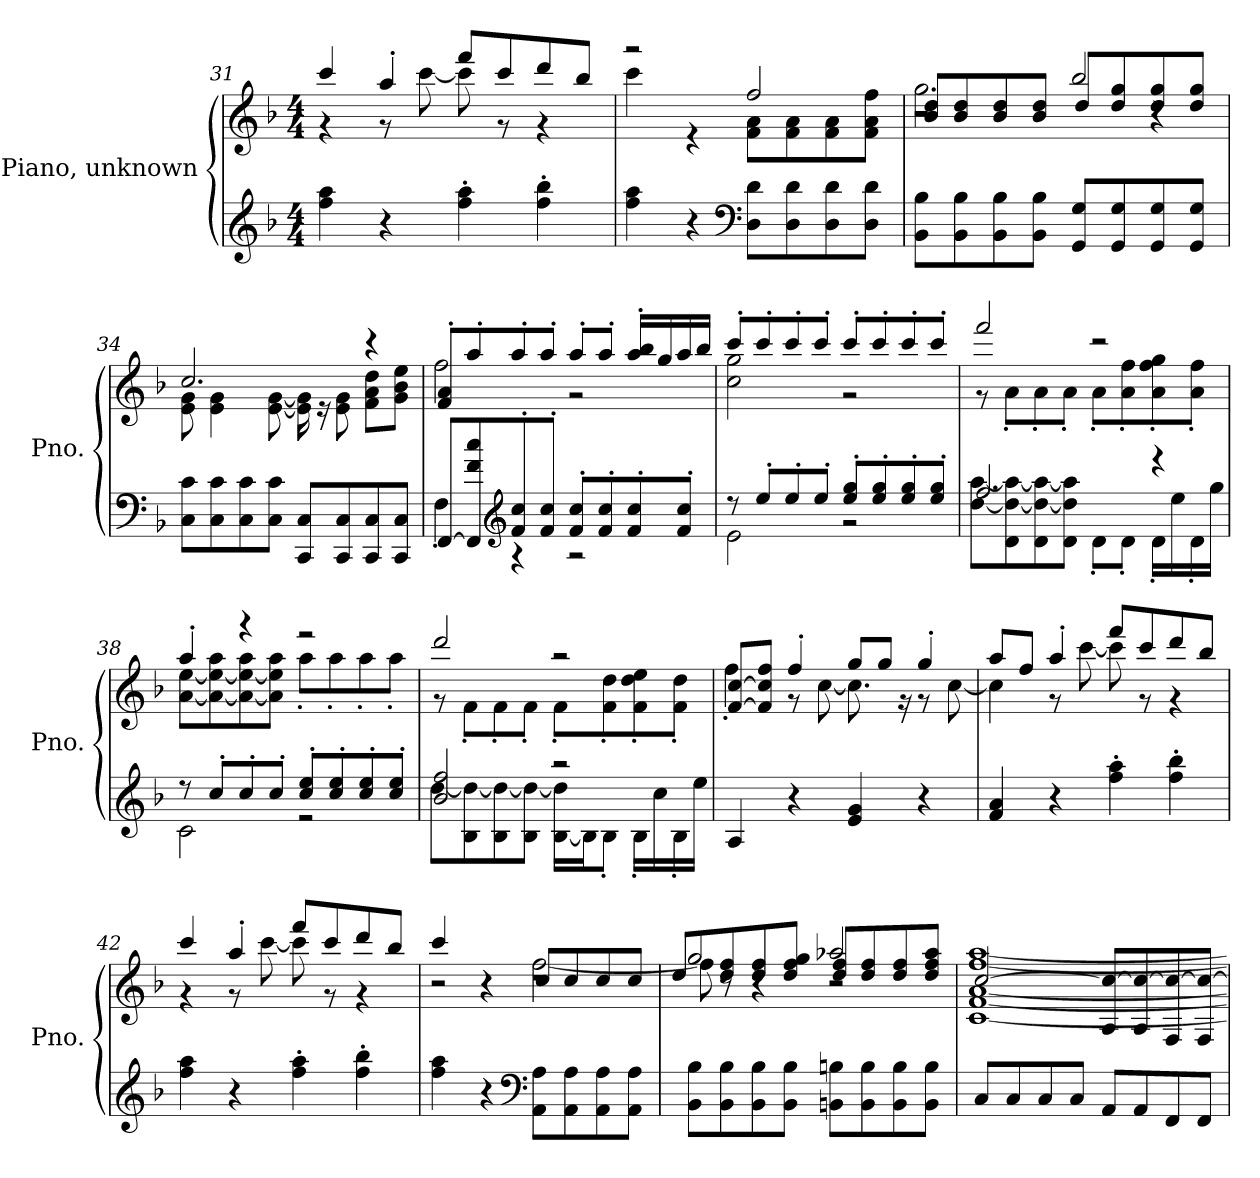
**kern	**kern
*part1	*part1
*staff2	*staff1
*I"Piano, unknown	*
*I'Pno.	*
!!LO:LB:g=z
*clefG2	*clefG2
*k[b-]	*k[b-]
*M4/4	*M4/4
=31	=31
*	*^
4ff\ 4aa\	4ccc/	4r
4r	4aa'/	8r
.	.	[8ccc\
4ff\' 4aa\'	8fff/L	8ccc\]
.	8ccc/	8r
4ff\' 4bb-\'	8ddd/	4r
.	8bb-/J	.
=32	=32	=32
4ff\ 4aa\	2r	4ccc\
4r	.	4r
*clefF4	*	*
8D\ 8d\L	2ff/	8f\ 8a\L
8D\ 8d\	.	8f\ 8a\
8D\ 8d\	.	8f\ 8a\
8D\ 8d\J	.	8f\ 8a\ 8ff\J
=33	=33	=33
*	*	*^
8BB-\ 8B-\L	2r	2.gg\	8b-/ 8dd/L
8BB-\ 8B-\	.	.	8b-/ 8dd/
8BB-\ 8B-\	.	.	8b-/ 8dd/
8BB-\ 8B-\J	.	.	8b-/ 8dd/J
8GG/ 8G/L	2bb-/	.	8dd/L
8GG/ 8G/	.	.	8dd/ 8gg/
8GG/ 8G/	.	4r	8dd/ 8gg/
8GG/ 8G/J	.	.	8dd/ 8gg/J
*	*	*v	*v
=34	=34	=34
8C\ 8c\L	2.cc/	8e\ 8g\
8C\ 8c\	.	4e\ 4g\
8C\ 8c\	.	.
8C\ 8c\J	.	[8e\ [8g\
8CC/ 8C/L	.	16e\] 16g\]
.	.	16r
8CC/ 8C/	.	8e\ 8g\
8CC/ 8C/	4r	8f\ 8a\ 8dd\L
8CC/ 8C/J	.	8g\ 8b-\ 8ee\J
!!LO:PB:g=z	!!
=35	=35	=35
*^	*	*
[8FF/L	4F'\	8f/' 8a/'L	2ff\
8FF/] 8f/ 8cc/	.	8aa'/	.
*clefG2	*	*	*
8f/' 8cc/'	4r	8aa'/	.
8f/' 8cc/'J	.	8aa'/J	.
8f/' 8cc/'L	2r	8aa'/L	2r
8f/' 8cc/'	.	8aa'/J	.
8f/' 8cc/'	.	16aa/' 16bb-/'LL	.
.	.	16gg/	.
8f/' 8cc/'J	.	16aa/	.
.	.	16bb-/JJ	.
=36	=36	=36	=36
8r	2e\	8ccc'/L	2cc\ 2gg\
8ee'/L	.	8ccc'/	.
8ee'/	.	8ccc'/	.
8ee'/J	.	8ccc'/J	.
8ee/' 8gg/'L	2r	8ccc'/L	2r
8ee/' 8gg/'	.	8ccc'/	.
8ee/' 8gg/'	.	8ccc'/	.
8ee/' 8gg/'J	.	8ccc'/J	.
=37	=37	=37	=37
2.ff/	[8dd\ [8aa\L	2fff/	8r
.	8d\ 8dd\_ 8aa\_	.	8a'\L
.	8d\ 8dd\_ 8aa\_	.	8a'\
.	8d\ 8dd\] 8aa\]J	.	8a'\J
.	8d'\L	2r	8a'\L
.	8d'\J	.	8a\' 8ff\'
4r	16d'\LL	.	8a\' 8ff\' 8gg\'
.	16ee\	.	.
.	16d'\	.	8a\' 8ff\'J
.	16gg\JJ	.	.
!!LO:LB:g=z	!!
=38	=38	=38	=38
8r	2c\	4aa'/	[8a\ [8ee\L
8cc'/L	.	.	8a\_ 8ee\_ 8aa\
8cc'/	.	4r	8a\_ 8ee\_ 8aa\
8cc'/J	.	.	8a\] 8ee\] 8aa\J
8cc/' 8ee/'L	2r	2r	8aa'\L
8cc/' 8ee/'	.	.	8aa'\
8cc/' 8ee/'	.	.	8aa'\
8cc/' 8ee/'J	.	.	8aa'\J
=39	=39	=39	=39
2b-/ 2ff/	[8dd\L	2ddd/	8r
.	8B-\ 8dd\_	.	8f'\L
.	8B-\ 8dd\_	.	8f'\
.	8B-\ 8dd\_J	.	8f'\J
2r	[16B-\ 16dd\]LL	2r	8f'\L
.	16B-\J]	.	.
.	8B-'\J	.	8f\' 8dd\'
.	16B-'\LL	.	8f\' 8dd\' 8ee\'
.	16cc\	.	.
.	16B-'\	.	8f\' 8dd\'J
.	16ee\JJ	.	.
*v	*v	*	*
=40	=40	=40
4A/	[8f/ [8cc/L	4ff'\
.	8f/] 8cc/] 8ff/J	.
4r	4ff'/	8r
.	.	[8cc\
4e/ 4g/	8gg/L	8.cc\]
.	8gg/J	.
.	.	16r
4r	4gg'/	8r
.	.	[8cc\
!!LO:LB:g=z	!!
=41	=41	=41
4f/ 4a/	8aa/L	4cc\]
.	8ff/J	.
4r	4aa'/	8r
.	.	[8ccc\
4ff\' 4aa\'	8fff/L	8ccc\]
.	8ccc/	8r
4ff\' 4bb-\'	8ddd/	4r
.	8bb-/J	.
=42	=42	=42
4ff\ 4aa\	4ccc/	4r
4r	4aa'/	8r
.	.	[8ccc\
4ff\' 4aa\'	8fff/L	8ccc\]
.	8ccc/	8r
4ff\' 4bb-\'	8ddd/	4r
.	8bb-/J	.
=43	=43	=43
*	*	*^
4ff\ 4aa\	1r	2r	4ccc/
4r	.	.	4r
*clefF4	*	*	*
8AA\ 8A\L	.	[2ff\	8cc/L
8AA\ 8A\	.	.	8cc/
8AA\ 8A\	.	.	8cc/
8AA\ 8A\J	.	.	8cc/J
=44	=44	=44	=44
8BB-\ 8B-\L	2gg/	8ff\]	8dd/L
8BB-\ 8B-\	.	8r	8dd/ 8ff/
8BB-\ 8B-\	.	4r	8dd/ 8ff/
8BB-\ 8B-\J	.	.	8dd/ 8ff/ 8gg/J
8BBn\ 8Bn\L	2aa-X/	2r	8dd/ 8ff/L
8BB\ 8B\	.	.	8dd/ 8ff/
8BB\ 8B\	.	.	8dd/ 8ff/
8BB\ 8B\J	.	.	8dd/ 8ff/ 8aa-/J
*	*	*v	*v
!!LO:LB:g=z
=45	=45	=45
8C/L	[2cc/	[1c [1f [1a [1ff [1aa
8C/	.	.
8C/	.	.
8C/J	.	.
8AA/L	8A/ 8cc/_L	.
8AA/	8A/ 8cc/_	.
8FF/	8F/ 8cc/_	.
8FF/J	8F/ 8cc/_J	.
*	*v	*v
=	=
*-	*-
